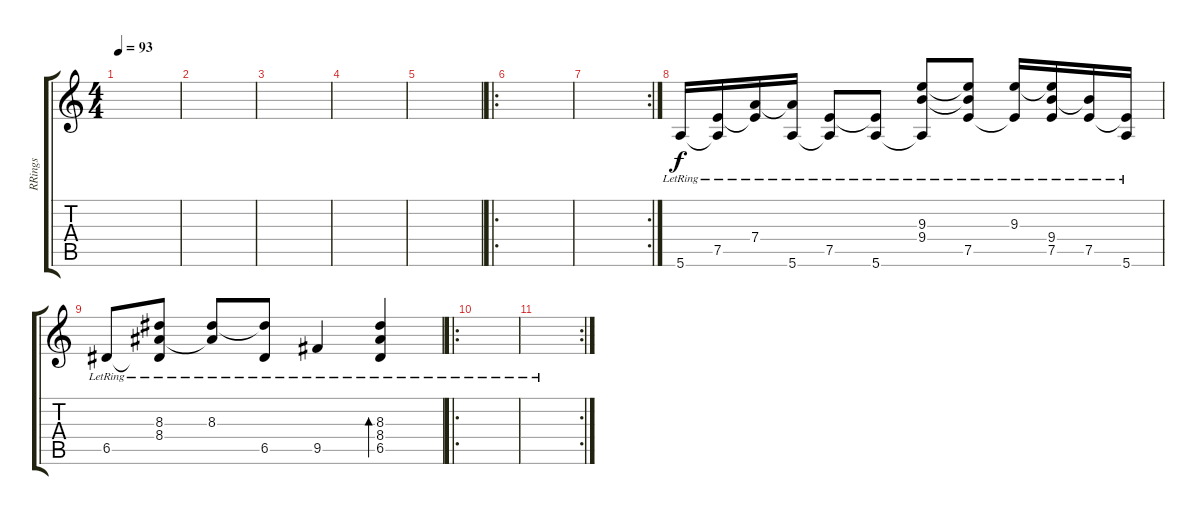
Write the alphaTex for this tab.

\track ("RRings" "RRings") {instrument acousticguitarsteel}
\staff {score tabs}
\tuning (E4 B3 G3 D3 A2 E2) {hide}
\ts (4 4)
\tempo 93
\clef g2
\ks c
|
|
|
|
|
\ro
|
\rc 2
|
5.6{lr}.16 (7.5{lr} 5.6{t}).16 (7.4{lr} 7.5{t}).16 (7.4{t} 5.6{lr}).16 (7.5{lr} 5.6{t}).8 (7.5{t} 5.6{lr}).8 (9.3{lr} 9.4{lr} 5.6{t}).8 (9.3{t} 9.4{t} 7.5{lr}).8 (9.3{lr} 7.5{t}).16 (9.3{t} 9.4{lr} 7.5{lr}).16 (9.4{t} 7.5{lr}).16 (7.5{t} 5.6{lr}).16 |
6.5{lr}.8 (8.3{lr} 8.4{lr} 6.5{t}).8 (8.3{lr} 8.4{t}).8 (8.3{t} 6.5{lr}).8 9.5{lr}.4 (8.3{lr} 8.4{lr} 6.5{lr}).4{bd 240} |
\ro
|
\rc 2
